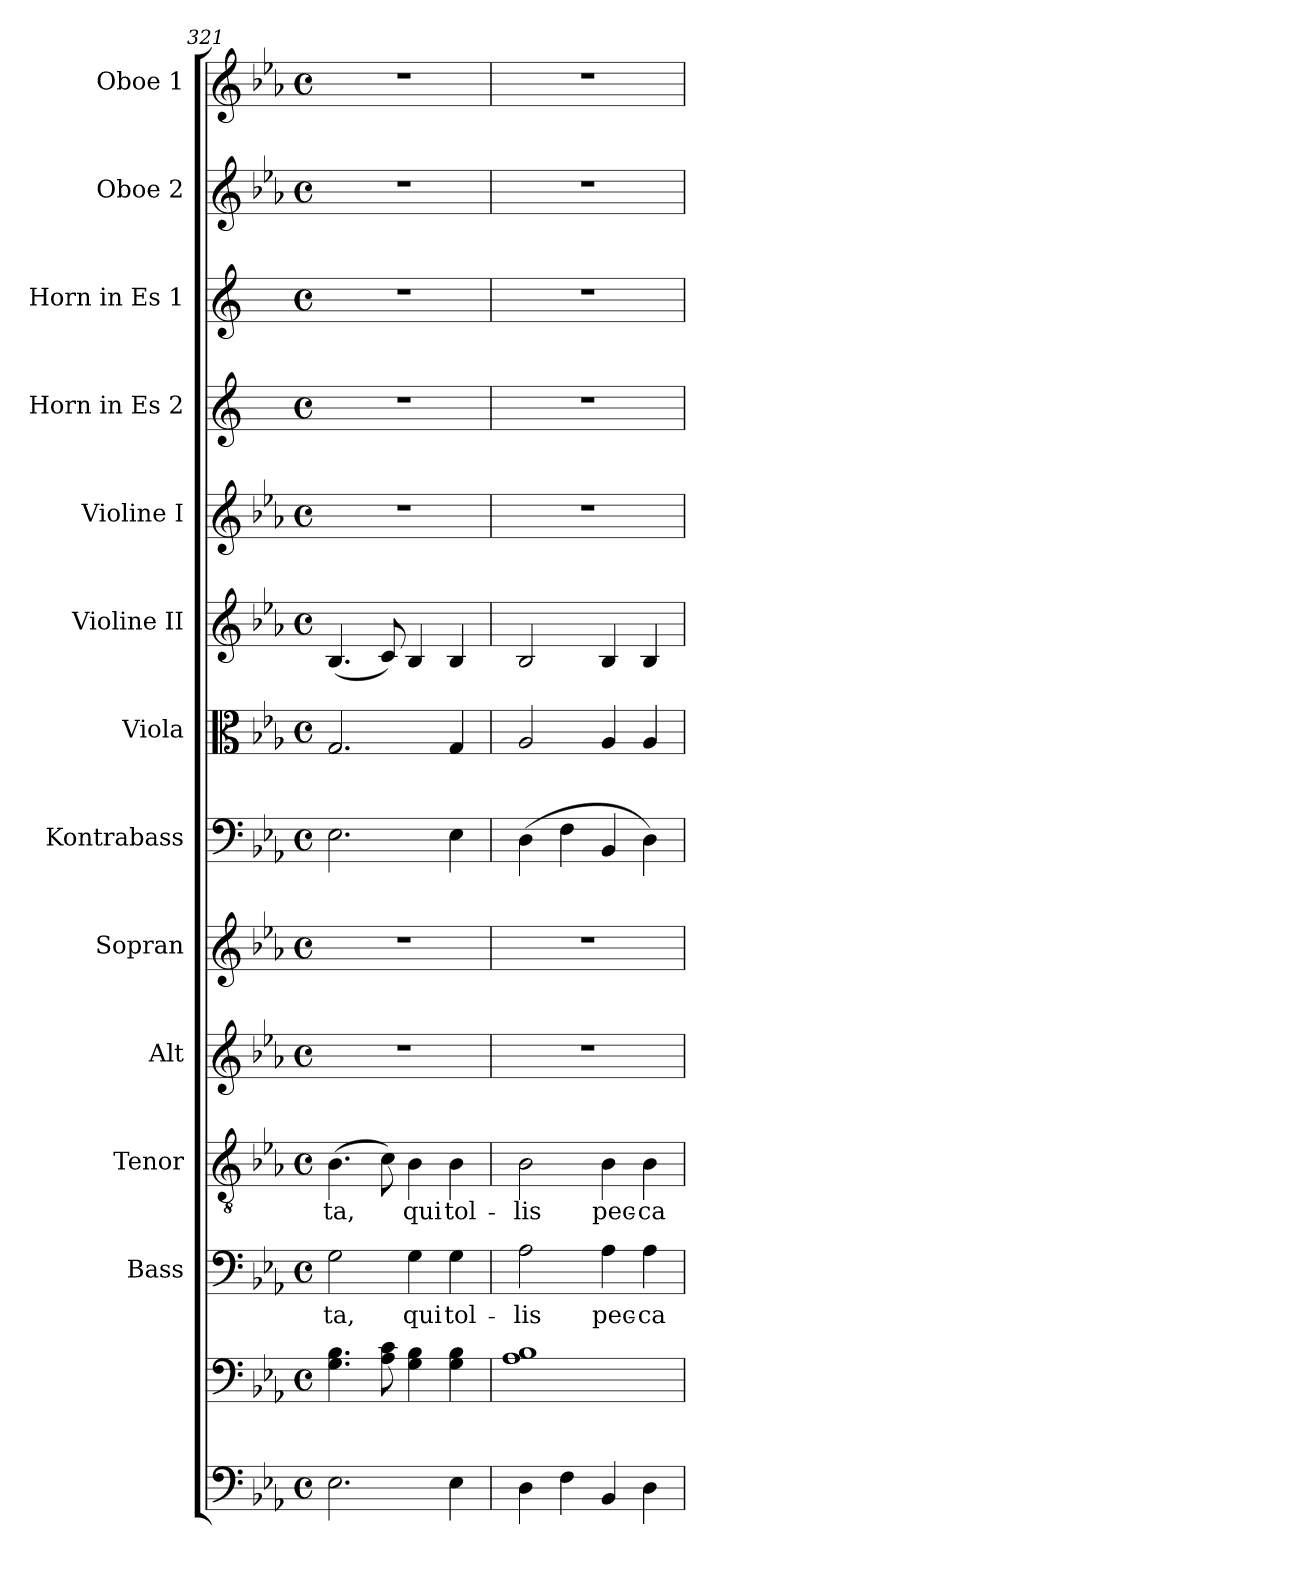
**kern	**kern	**kern	**text	**kern	**text	**kern	**kern	**kern	**kern	**kern	**kern	**kern	**kern	**kern	**kern
*part13	*part13	*part12	*part12	*part11	*part11	*part10	*part9	*part8	*part7	*part6	*part5	*part4	*part3	*part2	*part1
*staff14	*staff13	*staff12	*staff12	*staff11	*staff11	*staff10	*staff9	*staff8	*staff7	*staff6	*staff5	*staff4	*staff3	*staff2	*staff1
*	*	*I"Bass	*	*I"Tenor	*	*I"Alt	*I"Sopran	*I"Kontrabass	*I"Viola	*I"Violine II	*I"Violine I	*I"Horn in Es 2	*I"Horn in Es 1	*I"Oboe 2	*I"Oboe 1
*	*	*I'B.	*	*I'T.	*	*I'A.	*I'S.	*I'Kb.	*I'Vla.	*I'Vl. II	*I'Vl. I	*I'Hr. 2	*I'Hr. 1	*I'Ob. 2	*I'Ob. 1
*clefF4	*clefF4	*clefF4	*	*clefGv2	*	*clefG2	*clefG2	*clefF4	*clefC3	*clefG2	*clefG2	*clefG2	*clefG2	*clefG2	*clefG2
*	*	*	*	*	*	*	*	*ITrd7c12	*	*	*	*ITrd5c9	*ITrd5c9	*	*
*k[b-e-a-]	*k[b-e-a-]	*k[b-e-a-]	*	*k[b-e-a-]	*	*k[b-e-a-]	*k[b-e-a-]	*k[b-e-a-]	*k[b-e-a-]	*k[b-e-a-]	*k[b-e-a-]	*k[b-e-a-]	*k[b-e-a-]	*k[b-e-a-]	*k[b-e-a-]
*E-:	*E-:	*E-:	*	*E-:	*	*E-:	*E-:	*E-:	*E-:	*E-:	*E-:	*E-:	*E-:	*E-:	*E-:
*M4/4	*M4/4	*M4/4	*	*M4/4	*	*M4/4	*M4/4	*M4/4	*M4/4	*M4/4	*M4/4	*M4/4	*M4/4	*M4/4	*M4/4
*met(c)	*met(c)	*met(c)	*	*met(c)	*	*met(c)	*met(c)	*met(c)	*met(c)	*met(c)	*met(c)	*met(c)	*met(c)	*met(c)	*met(c)
=321	=321	=321	=321	=321	=321	=321	=321	=321	=321	=321	=321	=321	=321	=321	=321
!	!	!	!LO:LY:b	!	!LO:LY:b	!	!	!	!	!	!	!	!	!	!
2.E-\	4.G\ 4.B-\	2G\	-ta,	(>4.B-\	-ta,	1r	1r	2.EE-\	2.G/	(<4.B-/	1r	1r	1r	1r	1r
.	8A-\ 8c\	.	.	8c\)	.	.	.	.	.	8c/)	.	.	.	.	.
!	!	!	!LO:LY:b	!	!LO:LY:b	!	!	!	!	!	!	!	!	!	!
.	4G\ 4B-\	4G\	qui	4B-\	qui	.	.	.	.	4B-/	.	.	.	.	.
!	!	!	!LO:LY:b	!	!LO:LY:b	!	!	!	!	!	!	!	!	!	!
4E-\	4G\ 4B-\	4G\	tol-	4B-\	tol-	.	.	4EE-\	4G/	4B-/	.	.	.	.	.
=322	=322	=322	=322	=322	=322	=322	=322	=322	=322	=322	=322	=322	=322	=322	=322
!	!	!	!LO:LY:b	!	!LO:LY:b	!	!	!	!	!	!	!	!	!	!
4D\	1A- 1B-	2A-\	-lis	2B-\	-lis	1r	1r	(>4DD\	2A-/	2B-/	1r	1r	1r	1r	1r
4F\	.	.	.	.	.	.	.	4FF\	.	.	.	.	.	.	.
!	!	!	!LO:LY:b	!	!LO:LY:b	!	!	!	!	!	!	!	!	!	!
4BB-/	.	4A-\	pec-	4B-\	pec-	.	.	4BBB-/	4A-/	4B-/	.	.	.	.	.
!	!	!	!LO:LY:b	!	!LO:LY:b	!	!	!	!	!	!	!	!	!	!
4D\	.	4A-\	-ca-	4B-\	-ca-	.	.	4DD\)	4A-/	4B-/	.	.	.	.	.
=	=	=	=	=	=	=	=	=	=	=	=	=	=	=	=
*-	*-	*-	*-	*-	*-	*-	*-	*-	*-	*-	*-	*-	*-	*-	*-
